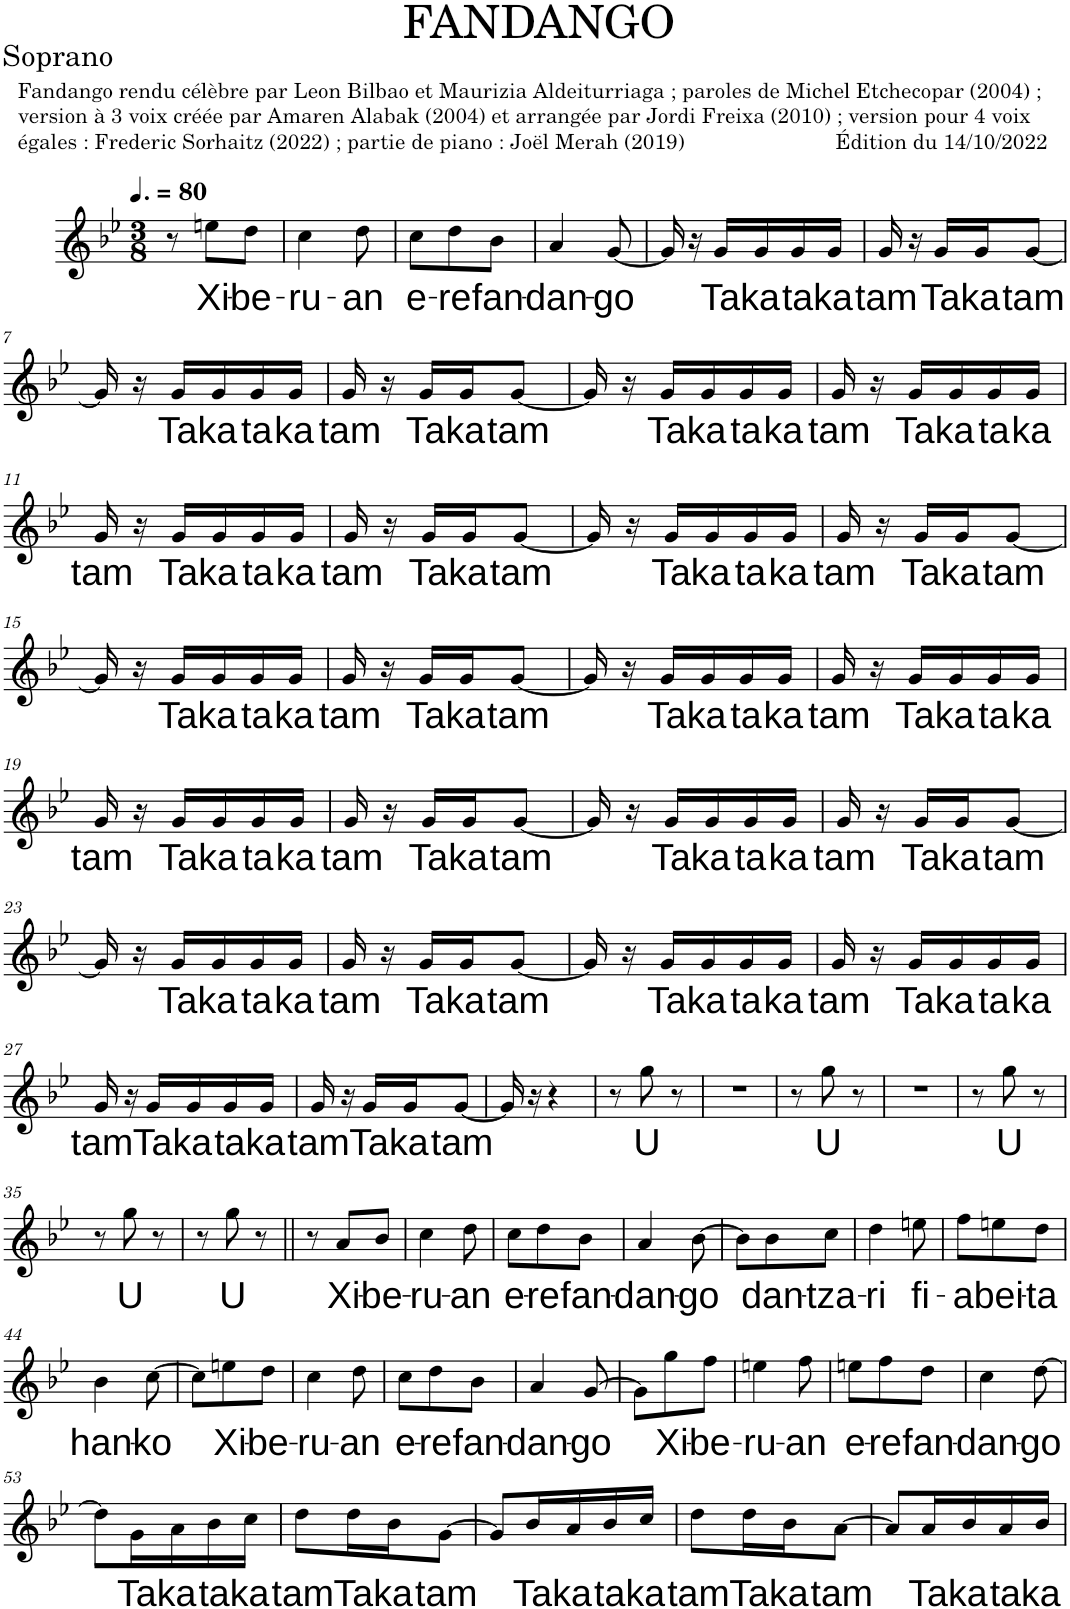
**kern	**text
*part1	*part1
*staff1	*staff1
*I"Soprano	*
*I'S.	*
*clefG2	*
*k[b-e-]	*
*M3/8	*
*MM120	*
=1	=1
8r	.
!	!LO:LY:b
8een\L	Xi-
!	!LO:LY:b
8dd\J	-be-
=2	=2
!	!LO:LY:b
4cc\	-ru-
!	!LO:LY:b
8dd\	-an
=3	=3
!	!LO:LY:b
8cc\L	e-
!	!LO:LY:b
8dd\	-re
!	!LO:LY:b
8b-\J	fan-
=4	=4
!	!LO:LY:b
4a/	-dan-
!	!LO:LY:b
[8g/	-go
=5	=5
16g/]	.
16r	.
!	!LO:LY:b
16g/LL	Ta
!	!LO:LY:b
16g/	ka
!	!LO:LY:b
16g/	ta
!	!LO:LY:b
16g/JJ	ka
=6	=6
!	!LO:LY:b
16g/	tam
16r	.
!	!LO:LY:b
16g/LL	Ta
!	!LO:LY:b
16g/J	ka
!	!LO:LY:b
[8g/J	tam
!!LO:LB:g=z
=7	=7
16g/]	.
16r	.
!	!LO:LY:b
16g/LL	Ta
!	!LO:LY:b
16g/	ka
!	!LO:LY:b
16g/	ta
!	!LO:LY:b
16g/JJ	ka
=8	=8
!	!LO:LY:b
16g/	tam
16r	.
!	!LO:LY:b
16g/LL	Ta
!	!LO:LY:b
16g/J	ka
!	!LO:LY:b
[8g/J	tam
=9	=9
16g/]	.
16r	.
!	!LO:LY:b
16g/LL	Ta
!	!LO:LY:b
16g/	ka
!	!LO:LY:b
16g/	ta
!	!LO:LY:b
16g/JJ	ka
=10	=10
!	!LO:LY:b
16g/	tam
16r	.
!	!LO:LY:b
16g/LL	Ta
!	!LO:LY:b
16g/	ka
!	!LO:LY:b
16g/	ta
!	!LO:LY:b
16g/JJ	ka
!!LO:LB:g=z
=11	=11
!	!LO:LY:b
16g/	tam
16r	.
!	!LO:LY:b
16g/LL	Ta
!	!LO:LY:b
16g/	ka
!	!LO:LY:b
16g/	ta
!	!LO:LY:b
16g/JJ	ka
=12	=12
!	!LO:LY:b
16g/	tam
16r	.
!	!LO:LY:b
16g/LL	Ta
!	!LO:LY:b
16g/J	ka
!	!LO:LY:b
[8g/J	tam
=13	=13
16g/]	.
16r	.
!	!LO:LY:b
16g/LL	Ta
!	!LO:LY:b
16g/	ka
!	!LO:LY:b
16g/	ta
!	!LO:LY:b
16g/JJ	ka
=14	=14
!	!LO:LY:b
16g/	tam
16r	.
!	!LO:LY:b
16g/LL	Ta
!	!LO:LY:b
16g/J	ka
!	!LO:LY:b
[8g/J	tam
!!LO:LB:g=z
=15	=15
16g/]	.
16r	.
!	!LO:LY:b
16g/LL	Ta
!	!LO:LY:b
16g/	ka
!	!LO:LY:b
16g/	ta
!	!LO:LY:b
16g/JJ	ka
=16	=16
!	!LO:LY:b
16g/	tam
16r	.
!	!LO:LY:b
16g/LL	Ta
!	!LO:LY:b
16g/J	ka
!	!LO:LY:b
[8g/J	tam
=17	=17
16g/]	.
16r	.
!	!LO:LY:b
16g/LL	Ta
!	!LO:LY:b
16g/	ka
!	!LO:LY:b
16g/	ta
!	!LO:LY:b
16g/JJ	ka
=18	=18
!	!LO:LY:b
16g/	tam
16r	.
!	!LO:LY:b
16g/LL	Ta
!	!LO:LY:b
16g/	ka
!	!LO:LY:b
16g/	ta
!	!LO:LY:b
16g/JJ	ka
!!LO:LB:g=z
=19	=19
!	!LO:LY:b
16g/	tam
16r	.
!	!LO:LY:b
16g/LL	Ta
!	!LO:LY:b
16g/	ka
!	!LO:LY:b
16g/	ta
!	!LO:LY:b
16g/JJ	ka
=20	=20
!	!LO:LY:b
16g/	tam
16r	.
!	!LO:LY:b
16g/LL	Ta
!	!LO:LY:b
16g/J	ka
!	!LO:LY:b
[8g/J	tam
=21	=21
16g/]	.
16r	.
!	!LO:LY:b
16g/LL	Ta
!	!LO:LY:b
16g/	ka
!	!LO:LY:b
16g/	ta
!	!LO:LY:b
16g/JJ	ka
=22	=22
!	!LO:LY:b
16g/	tam
16r	.
!	!LO:LY:b
16g/LL	Ta
!	!LO:LY:b
16g/J	ka
!	!LO:LY:b
[8g/J	tam
!!LO:LB:g=z
=23	=23
16g/]	.
16r	.
!	!LO:LY:b
16g/LL	Ta
!	!LO:LY:b
16g/	ka
!	!LO:LY:b
16g/	ta
!	!LO:LY:b
16g/JJ	ka
=24	=24
!	!LO:LY:b
16g/	tam
16r	.
!	!LO:LY:b
16g/LL	Ta
!	!LO:LY:b
16g/J	ka
!	!LO:LY:b
[8g/J	tam
=25	=25
16g/]	.
16r	.
!	!LO:LY:b
16g/LL	Ta
!	!LO:LY:b
16g/	ka
!	!LO:LY:b
16g/	ta
!	!LO:LY:b
16g/JJ	ka
=26	=26
!	!LO:LY:b
16g/	tam
16r	.
!	!LO:LY:b
16g/LL	Ta
!	!LO:LY:b
16g/	ka
!	!LO:LY:b
16g/	ta
!	!LO:LY:b
16g/JJ	ka
!!LO:LB:g=z
=27	=27
!	!LO:LY:b
16g/	tam
16r	.
!	!LO:LY:b
16g/LL	Ta
!	!LO:LY:b
16g/	ka
!	!LO:LY:b
16g/	ta
!	!LO:LY:b
16g/JJ	ka
=28	=28
!	!LO:LY:b
16g/	tam
16r	.
!	!LO:LY:b
16g/LL	Ta
!	!LO:LY:b
16g/J	ka
!	!LO:LY:b
[8g/J	tam
=29	=29
16g/]	.
16r	.
4r	.
=30	=30
8r	.
!	!LO:LY:b
8gg\	U
8r	.
=31	=31
4.r	.
=32	=32
8r	.
!	!LO:LY:b
8gg\	U
8r	.
=33	=33
4.r	.
=34	=34
8r	.
!	!LO:LY:b
8gg\	U
8r	.
!!LO:LB:g=z
=35	=35
8r	.
!	!LO:LY:b
8gg\	U
8r	.
=36	=36
8r	.
!	!LO:LY:b
8gg\	U
8r	.
=37||	=37||
8r	.
!	!LO:LY:b
8a/L	Xi-
!	!LO:LY:b
8b-/J	-be-
=38	=38
!	!LO:LY:b
4cc\	-ru-
!	!LO:LY:b
8dd\	-an
=39	=39
!	!LO:LY:b
8cc\L	e-
!	!LO:LY:b
8dd\	-re
!	!LO:LY:b
8b-\J	fan-
=40	=40
!	!LO:LY:b
4a/	-dan-
!	!LO:LY:b
[8b-\	-go
=41	=41
8b-\L]	.
!	!LO:LY:b
8b-\	dan-
!	!LO:LY:b
8cc\J	-tza-
=42	=42
!	!LO:LY:b
4dd\	-ri
!	!LO:LY:b
8een\	fi-
=43	=43
!	!LO:LY:b
8ff\L	-a
!	!LO:LY:b
8een\	bei-
!	!LO:LY:b
8dd\J	-ta
!!LO:LB:g=z
=44	=44
!	!LO:LY:b
4b-\	han-
!	!LO:LY:b
[8cc\	-ko
=45	=45
8cc\L]	.
!	!LO:LY:b
8een\	Xi-
!	!LO:LY:b
8dd\J	-be-
=46	=46
!	!LO:LY:b
4cc\	-ru-
!	!LO:LY:b
8dd\	-an
=47	=47
!	!LO:LY:b
8cc\L	e-
!	!LO:LY:b
8dd\	-re
!	!LO:LY:b
8b-\J	fan-
=48	=48
!	!LO:LY:b
4a/	-dan-
!	!LO:LY:b
[8g/	-go
=49	=49
8g\L]	.
!	!LO:LY:b
8gg\	Xi-
!	!LO:LY:b
8ff\J	-be-
=50	=50
!	!LO:LY:b
4een\	-ru-
!	!LO:LY:b
8ff\	-an
=51	=51
!	!LO:LY:b
8een\L	e-
!	!LO:LY:b
8ff\	-re
!	!LO:LY:b
8dd\J	fan-
=52	=52
!	!LO:LY:b
4cc\	-dan-
!	!LO:LY:b
[8dd\	-go
!!LO:LB:g=z
=53	=53
8dd\L]	.
!	!LO:LY:b
16g\L	Ta
!	!LO:LY:b
16a\	ka
!	!LO:LY:b
16b-\	ta
!	!LO:LY:b
16cc\JJ	ka
=54	=54
!	!LO:LY:b
8dd\L	tam
!	!LO:LY:b
16dd\L	Ta
!	!LO:LY:b
16b-\J	ka
!	!LO:LY:b
[8g\J	tam
=55	=55
8g/L]	.
!	!LO:LY:b
16b-/L	Ta
!	!LO:LY:b
16a/	ka
!	!LO:LY:b
16b-/	ta
!	!LO:LY:b
16cc/JJ	ka
=56	=56
!	!LO:LY:b
8dd\L	tam
!	!LO:LY:b
16dd\L	Ta
!	!LO:LY:b
16b-\J	ka
!	!LO:LY:b
[8a\J	tam
=57	=57
8a/L]	.
!	!LO:LY:b
16a/L	Ta
!	!LO:LY:b
16b-/	ka
!	!LO:LY:b
16a/	ta
!	!LO:LY:b
16b-/JJ	ka
=	=
*-	*-
